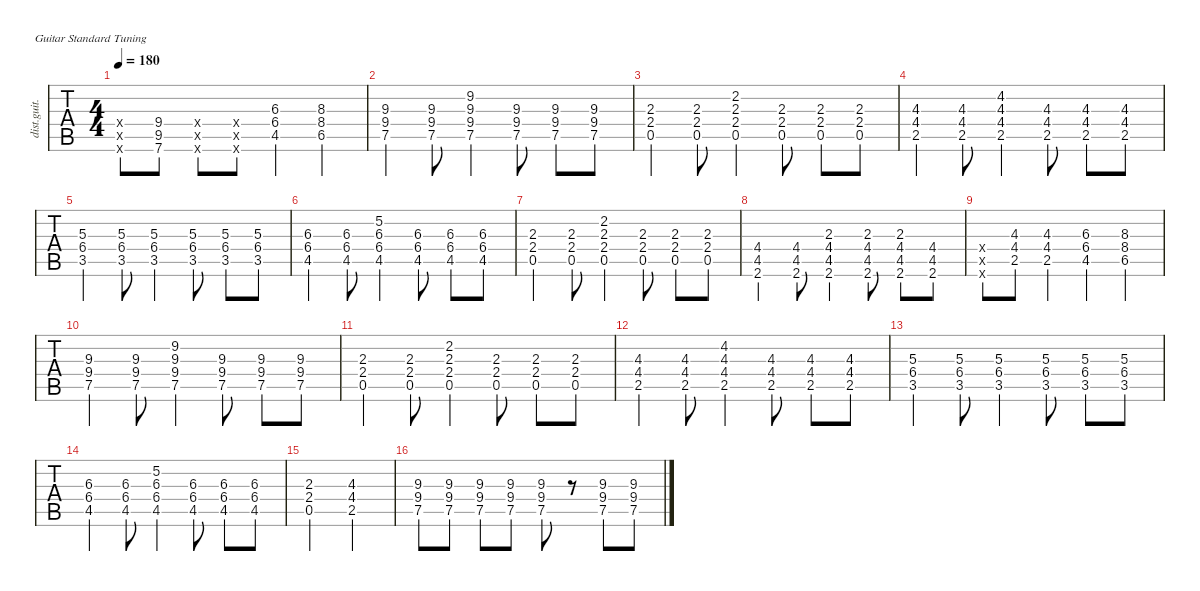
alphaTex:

\defaultSystemsLayout 4
\hideDynamics
\bracketExtendMode nobrackets
\otherSystemsTrackNameOrientation horizontal
\track ("Distortion Guitar" "dist.guit.") {instrument distortionguitar}
\staff {tabs}
\tuning (E4 B3 G3 D3 A2 E2)
\ts (4 4)
\tempo 180
\clef g2
\ks c
(0.6{x} 0.5{x} 0.4{x}).8{dy mf} (7.6 9.5{acc #} 9.4).8 (0.6{x} 0.5{x} 0.4{x}).8 (0.6{x} 0.5{x} 0.4{x}).8 (4.5{acc #} 6.4{acc #} 6.3{acc #}).4 (6.5{acc #} 8.4{acc #} 8.3{acc #}).4 |
(7.5 9.4 9.3).4 (7.5 9.4 9.3).8 (9.2{acc #} 9.3 9.4 7.5).4 (7.5 9.4 9.3).8 (7.5 9.4 9.3).8 (7.5 9.4 9.3).8 |
(0.5 2.4 2.3).4 (0.5 2.4 2.3).8 (0.5 2.4 2.3 2.2{acc #}).4 (0.5 2.4 2.3).8 (0.5 2.4 2.3).8 (0.5 2.4 2.3).8 |
(2.5 4.4{acc #} 4.3).4 (2.5 4.4{acc #} 4.3).8 (2.5 4.4{acc #} 4.3 4.2{acc #}).4 (2.5 4.4{acc #} 4.3).8 (2.5 4.4{acc #} 4.3).8 (2.5 4.4{acc #} 4.3).8 |
(3.5 6.4{acc #} 5.3).4 (3.5 6.4{acc #} 5.3).8 (3.5 6.4{acc #} 5.3).4 (3.5 6.4{acc #} 5.3).8 (3.5 6.4{acc #} 5.3).8 (3.5 6.4{acc #} 5.3).8 |
(4.5{acc #} 6.4{acc #} 6.3{acc #}).4 (4.5{acc #} 6.4{acc #} 6.3{acc #}).8 (4.5{acc #} 6.4{acc #} 6.3{acc #} 5.2).4 (4.5{acc #} 6.4{acc #} 6.3{acc #}).8 (4.5{acc #} 6.4{acc #} 6.3{acc #}).8 (4.5{acc #} 6.4{acc #} 6.3{acc #}).8 |
(0.5 2.4 2.3).4 (0.5 2.4 2.3).8 (0.5 2.4 2.3 2.2{acc #}).4 (0.5 2.4 2.3).8 (0.5 2.4 2.3).8 (0.5 2.4 2.3).8 |
(2.6{acc #} 4.5{acc #} 4.4{acc #}).4 (2.6{acc #} 4.5{acc #} 4.4{acc #}).8 (2.6{acc #} 4.5{acc #} 4.4{acc #} 2.3).4 (2.6{acc #} 4.5{acc #} 4.4{acc #} 2.3).8 (2.6{acc #} 4.5{acc #} 4.4{acc #} 2.3).8 (2.6{acc #} 4.5{acc #} 4.4{acc #}).8 |
(0.6{x} 0.4{x} 0.5{x}).8 (2.5 4.4{acc #} 4.3).8 (2.5 4.4{acc #} 4.3).4 (4.5{acc #} 6.4{acc #} 6.3{acc #}).4 (6.5{acc #} 8.4{acc #} 8.3{acc #}).4 |
(7.5 9.4 9.3).4 (7.5 9.4 9.3).8 (9.2{acc #} 9.3 9.4 7.5).4 (7.5 9.4 9.3).8 (7.5 9.4 9.3).8 (7.5 9.4 9.3).8 |
(0.5 2.4 2.3).4 (0.5 2.4 2.3).8 (0.5 2.4 2.3 2.2{acc #}).4 (0.5 2.4 2.3).8 (0.5 2.4 2.3).8 (0.5 2.4 2.3).8 |
(2.5 4.4{acc #} 4.3).4 (2.5 4.4{acc #} 4.3).8 (2.5 4.4{acc #} 4.3 4.2{acc #}).4 (2.5 4.4{acc #} 4.3).8 (2.5 4.4{acc #} 4.3).8 (2.5 4.4{acc #} 4.3).8 |
(3.5 6.4{acc #} 5.3).4 (3.5 6.4{acc #} 5.3).8 (3.5 6.4{acc #} 5.3).4 (3.5 6.4{acc #} 5.3).8 (3.5 6.4{acc #} 5.3).8 (3.5 6.4{acc #} 5.3).8 |
(4.5{acc #} 6.4{acc #} 6.3{acc #}).4 (4.5{acc #} 6.4{acc #} 6.3{acc #}).8 (4.5{acc #} 6.4{acc #} 6.3{acc #} 5.2).4 (4.5{acc #} 6.4{acc #} 6.3{acc #}).8 (4.5{acc #} 6.4{acc #} 6.3{acc #}).8 (4.5{acc #} 6.4{acc #} 6.3{acc #}).8 |
(0.5 2.4 2.3).2 (2.5 4.4{acc #} 4.3).2 |
(7.5 9.4 9.3).8 (7.5 9.4 9.3).8 (7.5 9.4 9.3).8 (7.5 9.4 9.3).8 (7.5 9.4 9.3).8 r.8 (7.5 9.4 9.3).8 (7.5 9.4 9.3).8
